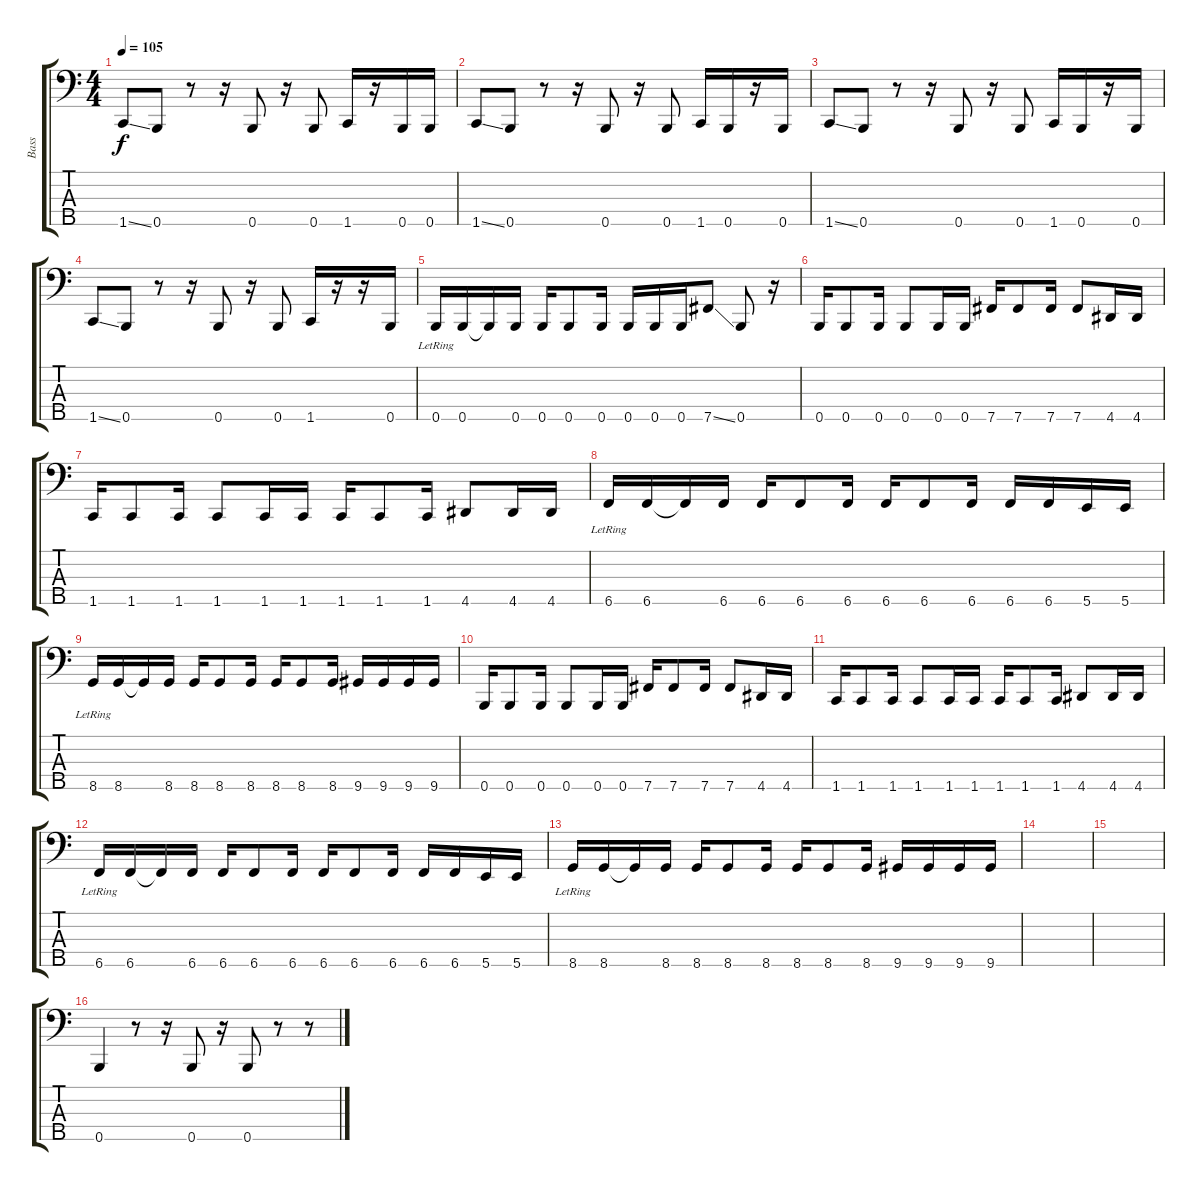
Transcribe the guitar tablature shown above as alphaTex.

\track ("Bass" "Bass") {instrument electricbasspick}
\staff {score tabs}
\tuning (G2 D2 A1 E1 B0) {hide}
\ts (4 4)
\tempo 105
\clef f4
\ks c
1.5{ss}.8{dy f} 0.5.8 r.8 r.16 0.5.8 r.16 0.5.8 1.5.16 r.16 0.5.16 0.5.16 |
1.5{ss}.8 0.5.8 r.8 r.16 0.5.8 r.16 0.5.8 1.5.16 0.5.16 r.16 0.5.16 |
1.5{ss}.8 0.5.8 r.8 r.16 0.5.8 r.16 0.5.8 1.5.16 0.5.16 r.16 0.5.16 |
1.5{ss}.8 0.5.8 r.8 r.16 0.5.8 r.16 0.5.8 1.5.16 r.16 r.16 0.5.16 |
0.5{lr}.16 0.5.16 0.5{t}.16 0.5.16 0.5.16 0.5.8 0.5.16 0.5.16 0.5.16 0.5.16 7.5{ss}.8 0.5.8 r.16 |
0.5.16 0.5.8 0.5.16 0.5.8 0.5.16 0.5.16 7.5.16 7.5.8 7.5.16 7.5.8 4.5.16 4.5.16 |
1.5.16 1.5.8 1.5.16 1.5.8 1.5.16 1.5.16 1.5.16 1.5.8 1.5.16 4.5.8 4.5.16 4.5.16 |
6.5{lr}.16 6.5.16 6.5{t}.16 6.5.16 6.5.16 6.5.8 6.5.16 6.5.16 6.5.8 6.5.16 6.5.16 6.5.16 5.5.16 5.5.16 |
8.5{lr}.16 8.5.16 8.5{t}.16 8.5.16 8.5.16 8.5.8 8.5.16 8.5.16 8.5.8 8.5.16 9.5.16 9.5.16 9.5.16 9.5.16 |
0.5.16 0.5.8 0.5.16 0.5.8 0.5.16 0.5.16 7.5.16 7.5.8 7.5.16 7.5.8 4.5.16 4.5.16 |
1.5.16 1.5.8 1.5.16 1.5.8 1.5.16 1.5.16 1.5.16 1.5.8 1.5.16 4.5.8 4.5.16 4.5.16 |
6.5{lr}.16 6.5.16 6.5{t}.16 6.5.16 6.5.16 6.5.8 6.5.16 6.5.16 6.5.8 6.5.16 6.5.16 6.5.16 5.5.16 5.5.16 |
8.5{lr}.16 8.5.16 8.5{t}.16 8.5.16 8.5.16 8.5.8 8.5.16 8.5.16 8.5.8 8.5.16 9.5.16 9.5.16 9.5.16 9.5.16 |
|
|
0.5.4 r.8 r.16 0.5.8 r.16 0.5.8 r.8 r.8
